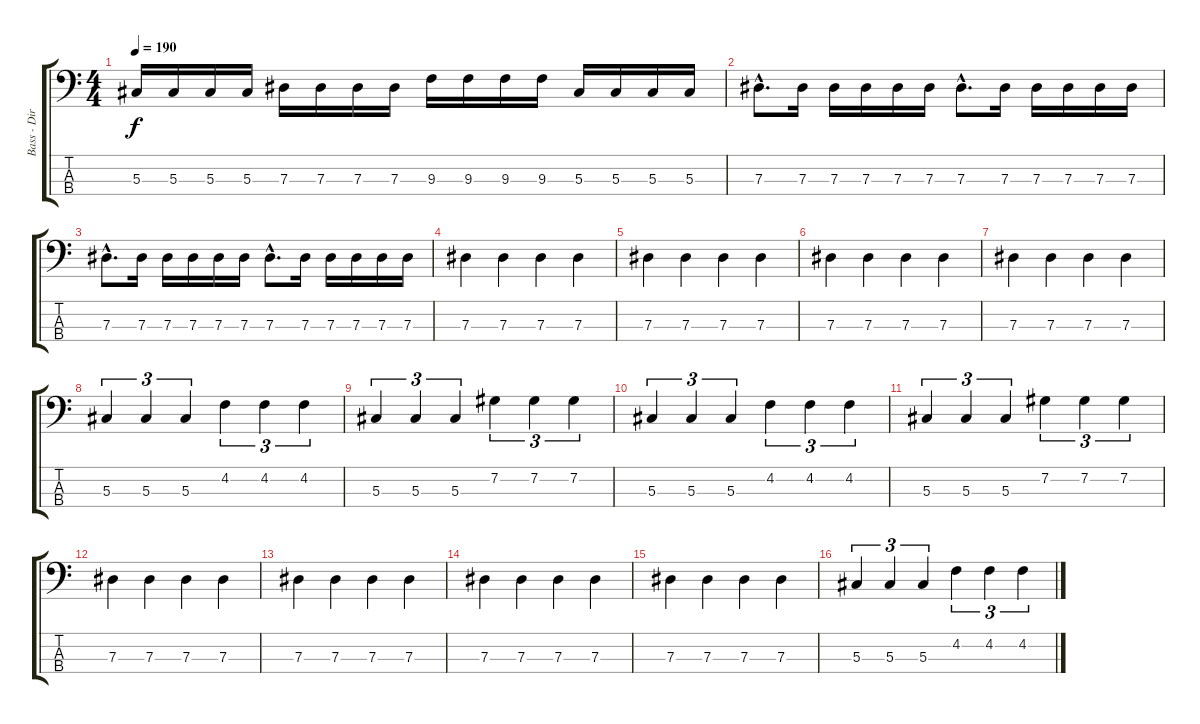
\track ("Bass - Dirk Schlächter" "Bass - Dir") {instrument electricbassfinger}
\staff {score tabs}
\tuning (Gb2 Db2 Ab1 Eb1) {hide}
\ts (4 4)
\tempo 190
\clef f4
\ks c
5.3.16{dy f} 5.3.16 5.3.16 5.3.16 7.3.16 7.3.16 7.3.16 7.3.16 9.3.16 9.3.16 9.3.16 9.3.16 5.3.16 5.3.16 5.3.16 5.3.16 |
7.3{hac}.8{d} 7.3.16 7.3.16 7.3.16 7.3.16 7.3.16 7.3{hac}.8{d} 7.3.16 7.3.16 7.3.16 7.3.16 7.3.16 |
7.3{hac}.8{d} 7.3.16 7.3.16 7.3.16 7.3.16 7.3.16 7.3{hac}.8{d} 7.3.16 7.3.16 7.3.16 7.3.16 7.3.16 |
\section ("" "")
7.3.4 7.3.4 7.3.4 7.3.4 |
7.3.4 7.3.4 7.3.4 7.3.4 |
7.3.4 7.3.4 7.3.4 7.3.4 |
7.3.4 7.3.4 7.3.4 7.3.4 |
5.3.4{tu (3 2)} 5.3.4{tu (3 2)} 5.3.4{tu (3 2)} 4.2.4{tu (3 2)} 4.2.4{tu (3 2)} 4.2.4{tu (3 2)} |
5.3.4{tu (3 2)} 5.3.4{tu (3 2)} 5.3.4{tu (3 2)} 7.2.4{tu (3 2)} 7.2.4{tu (3 2)} 7.2.4{tu (3 2)} |
5.3.4{tu (3 2)} 5.3.4{tu (3 2)} 5.3.4{tu (3 2)} 4.2.4{tu (3 2)} 4.2.4{tu (3 2)} 4.2.4{tu (3 2)} |
5.3.4{tu (3 2)} 5.3.4{tu (3 2)} 5.3.4{tu (3 2)} 7.2.4{tu (3 2)} 7.2.4{tu (3 2)} 7.2.4{tu (3 2)} |
7.3.4 7.3.4 7.3.4 7.3.4 |
7.3.4 7.3.4 7.3.4 7.3.4 |
7.3.4 7.3.4 7.3.4 7.3.4 |
7.3.4 7.3.4 7.3.4 7.3.4 |
5.3.4{tu (3 2)} 5.3.4{tu (3 2)} 5.3.4{tu (3 2)} 4.2.4{tu (3 2)} 4.2.4{tu (3 2)} 4.2.4{tu (3 2)}
